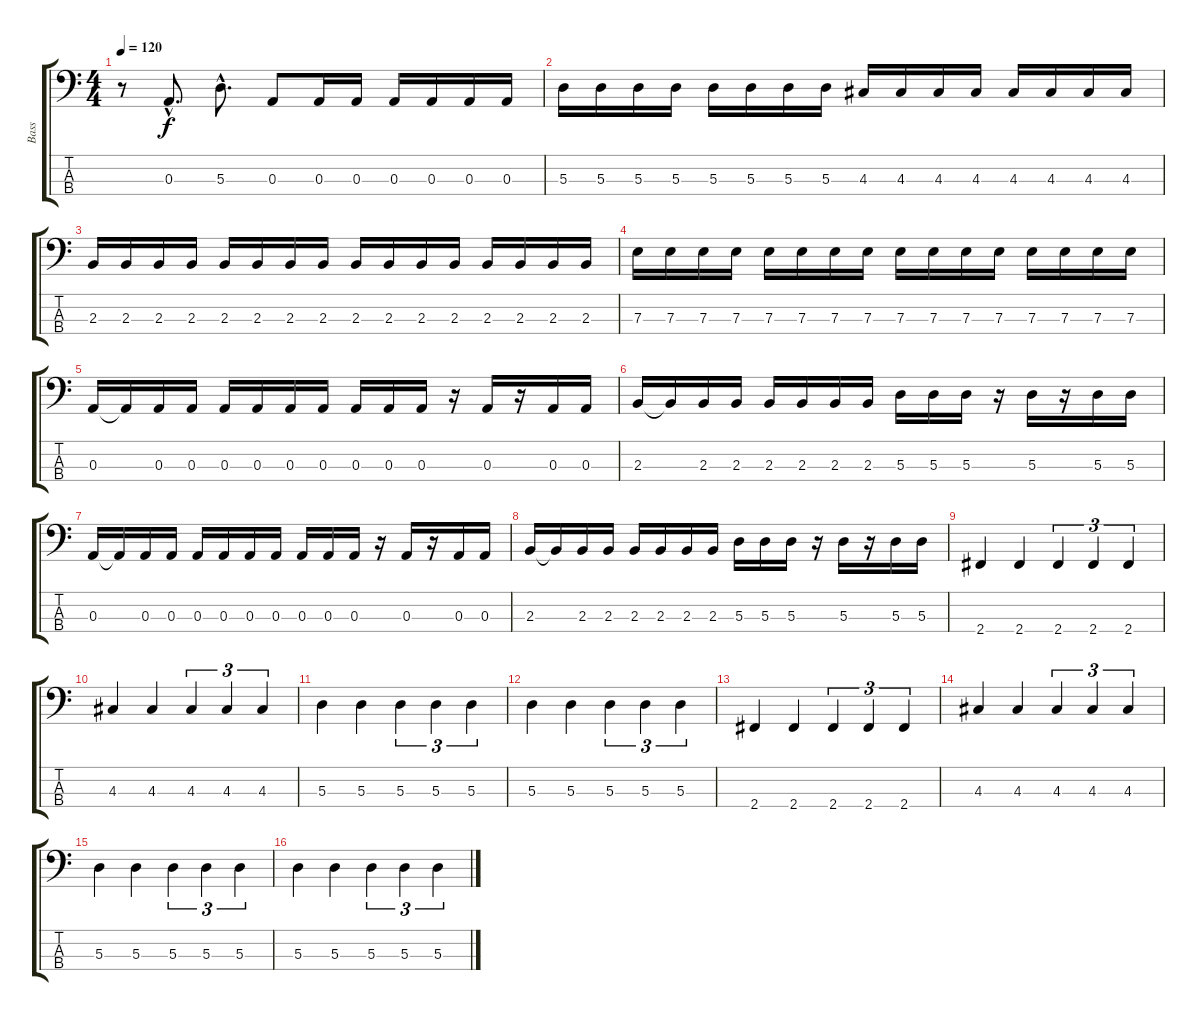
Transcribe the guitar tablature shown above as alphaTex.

\track ("Bass" "Bass") {instrument electricbasspick}
\staff {score tabs}
\tuning (G2 D2 A1 E1) {hide}
\ts (4 4)
\tempo 120
\clef f4
\ks c
r.8{dy f} 0.3{hac}.8{d} 5.3{hac}.8{d} 0.3.8 0.3.16 0.3.16 0.3.16 0.3.16 0.3.16 0.3.16 |
5.3.16 5.3.16 5.3.16 5.3.16 5.3.16 5.3.16 5.3.16 5.3.16 4.3.16 4.3.16 4.3.16 4.3.16 4.3.16 4.3.16 4.3.16 4.3.16 |
2.3.16 2.3.16 2.3.16 2.3.16 2.3.16 2.3.16 2.3.16 2.3.16 2.3.16 2.3.16 2.3.16 2.3.16 2.3.16 2.3.16 2.3.16 2.3.16 |
7.3.16 7.3.16 7.3.16 7.3.16 7.3.16 7.3.16 7.3.16 7.3.16 7.3.16 7.3.16 7.3.16 7.3.16 7.3.16 7.3.16 7.3.16 7.3.16 |
0.3.16 0.3{t}.16 0.3.16 0.3.16 0.3.16 0.3.16 0.3.16 0.3.16 0.3.16 0.3.16 0.3.16 r.16 0.3.16 r.16 0.3.16 0.3.16 |
2.3.16 2.3{t}.16 2.3.16 2.3.16 2.3.16 2.3.16 2.3.16 2.3.16 5.3.16 5.3.16 5.3.16 r.16 5.3.16 r.16 5.3.16 5.3.16 |
0.3.16 0.3{t}.16 0.3.16 0.3.16 0.3.16 0.3.16 0.3.16 0.3.16 0.3.16 0.3.16 0.3.16 r.16 0.3.16 r.16 0.3.16 0.3.16 |
2.3.16 2.3{t}.16 2.3.16 2.3.16 2.3.16 2.3.16 2.3.16 2.3.16 5.3.16 5.3.16 5.3.16 r.16 5.3.16 r.16 5.3.16 5.3.16 |
2.4.4{instrument slapbass1} 2.4.4 2.4.4{tu (3 2)} 2.4.4{tu (3 2)} 2.4.4{tu (3 2)} |
4.3.4{instrument slapbass1} 4.3.4 4.3.4{tu (3 2)} 4.3.4{tu (3 2)} 4.3.4{tu (3 2)} |
5.3.4{instrument slapbass1} 5.3.4 5.3.4{tu (3 2)} 5.3.4{tu (3 2)} 5.3.4{tu (3 2)} |
5.3.4{instrument slapbass1} 5.3.4 5.3.4{tu (3 2)} 5.3.4{tu (3 2)} 5.3.4{tu (3 2)} |
2.4.4{instrument slapbass1} 2.4.4 2.4.4{tu (3 2)} 2.4.4{tu (3 2)} 2.4.4{tu (3 2)} |
4.3.4{instrument slapbass1} 4.3.4 4.3.4{tu (3 2)} 4.3.4{tu (3 2)} 4.3.4{tu (3 2)} |
5.3.4{instrument slapbass1} 5.3.4 5.3.4{tu (3 2)} 5.3.4{tu (3 2)} 5.3.4{tu (3 2)} |
5.3.4{instrument slapbass1} 5.3.4 5.3.4{tu (3 2)} 5.3.4{tu (3 2)} 5.3.4{tu (3 2)}
